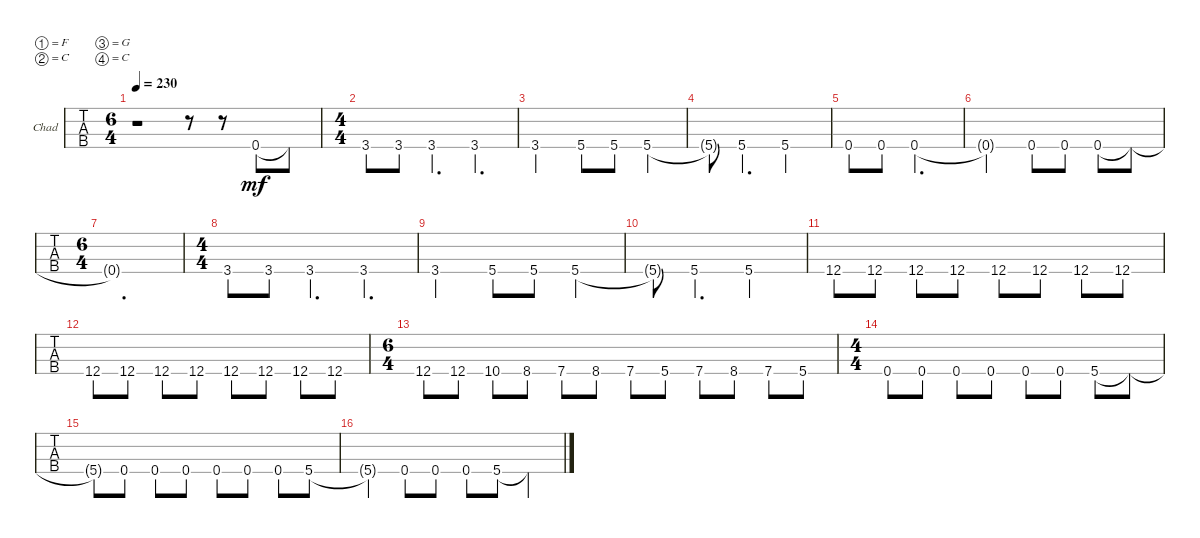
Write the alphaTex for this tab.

\bracketExtendMode groupsimilarinstruments
\firstSystemTrackNameOrientation horizontal
\otherSystemsTrackNameOrientation horizontal
\track ("Doctor Lagorno" "Chad") {instrument electricbassfinger}
\staff {tabs}
\tuning (F2 C2 G1 C1)
\ts (6 4)
\tempo 230
\clef f4
\ks c
r.1{dy mf} r.8 r.8 0.4.8 0.4{t}.8 |
\ts (4 4)
3.4.8 3.4.8 3.4.4{d} 3.4.4{d} |
3.4.2 5.4.8 5.4.8 5.4.4 |
5.4{t}.8 5.4.4{d} 5.4.2 |
0.4.8 0.4.8 0.4.2{d} |
0.4{t}.2 0.4.8 0.4.8 0.4.8 0.4{t}.8 |
\ts (6 4)
0.4{t}.1{d} |
\ts (4 4)
3.4.8 3.4.8 3.4.4{d} 3.4.4{d} |
3.4.2 5.4.8 5.4.8 5.4.4 |
5.4{t}.8 5.4.4{d} 5.4.2 |
12.4{st}.8 12.4{st}.8 12.4{st}.8 12.4{st}.8 12.4{st}.8 12.4{st}.8 12.4{st}.8 12.4{st}.8 |
12.4{st}.8 12.4{st}.8 12.4{st}.8 12.4{st}.8 12.4{st}.8 12.4{st}.8 12.4{st}.8 12.4{st}.8 |
\ts (6 4)
12.4{st}.8 12.4{st}.8 10.4.8 8.4.8 7.4.8 8.4.8 7.4.8 5.4.8 7.4.8 8.4.8 7.4.8 5.4.8 |
\ts (4 4)
0.4.8 0.4.8 0.4.8 0.4.8 0.4.8 0.4.8 5.4.8 5.4{t}.8 |
5.4{t}.8 0.4.8 0.4.8 0.4.8 0.4.8 0.4.8 0.4.8 5.4.8 |
5.4{t}.4 0.4.8 0.4.8 0.4.8 5.4.8 5.4{t}.4
